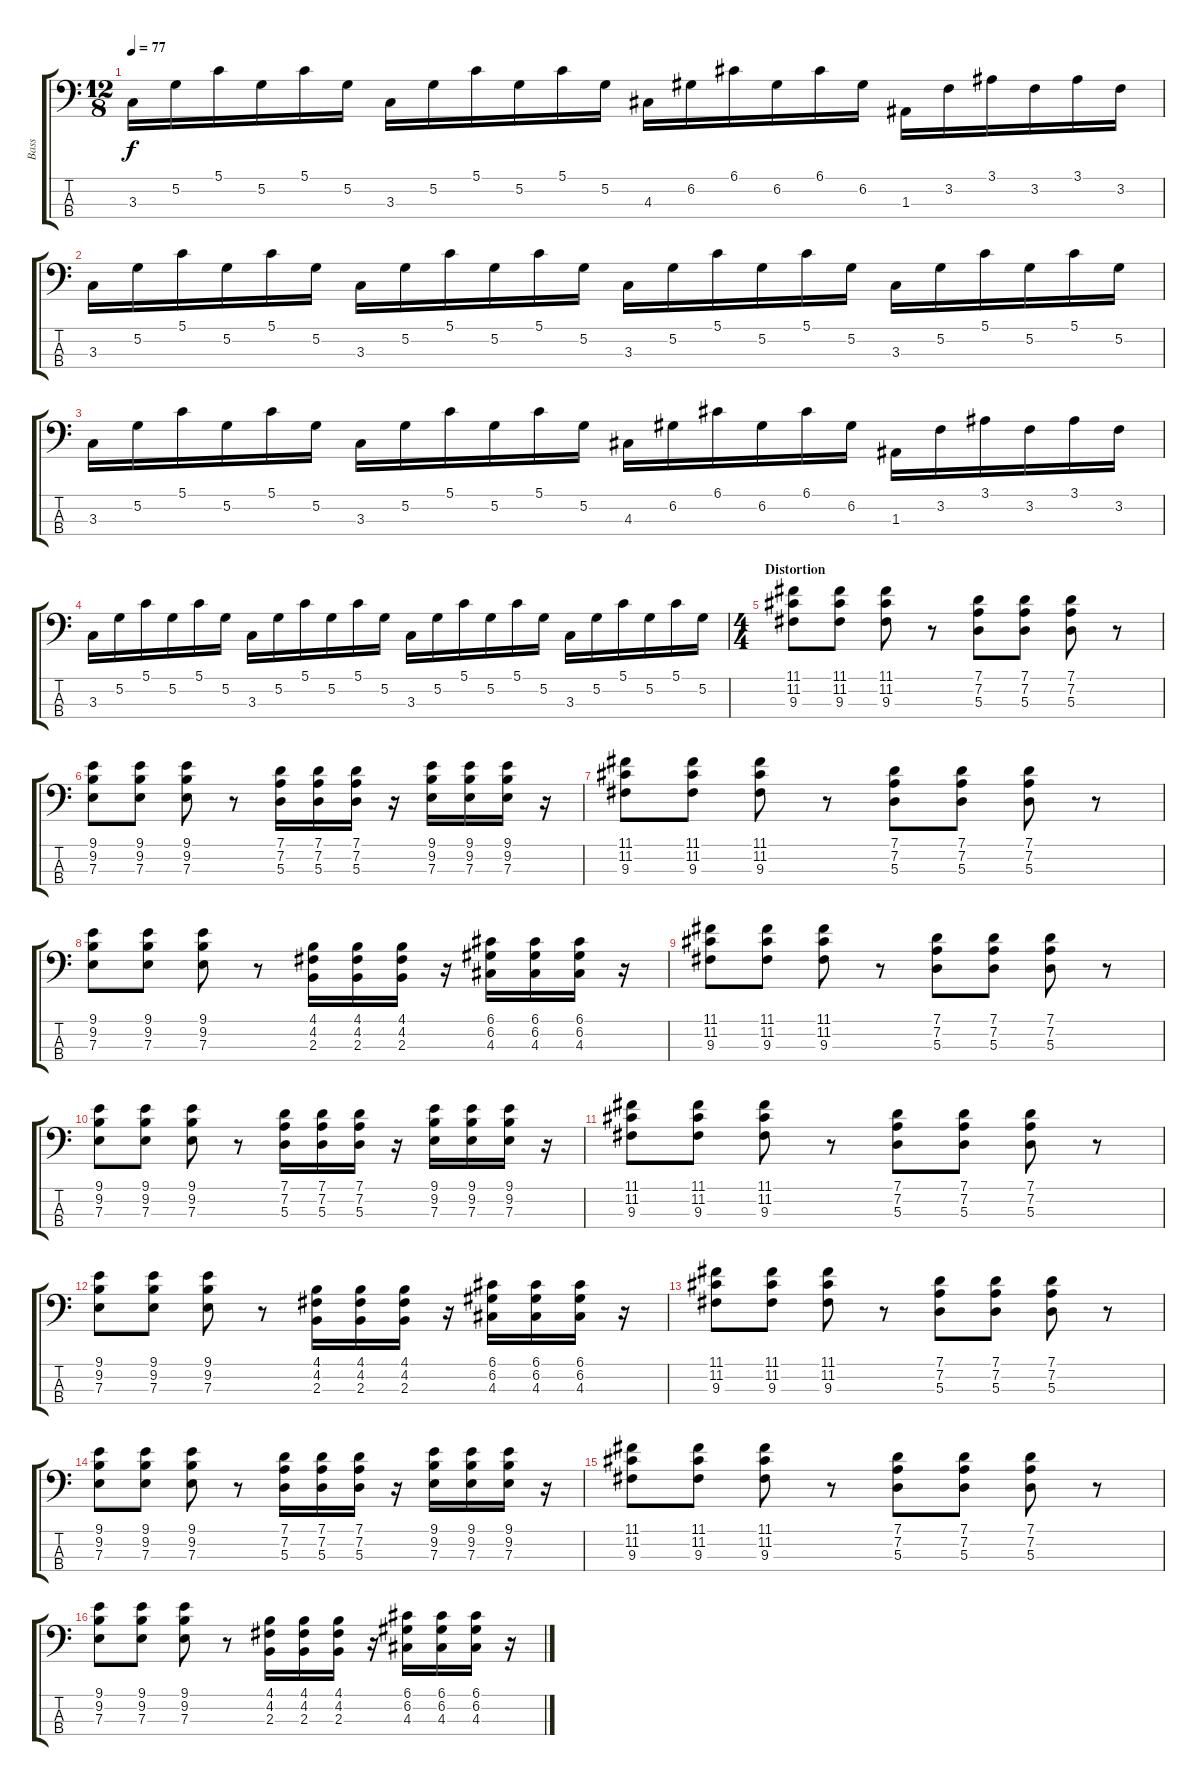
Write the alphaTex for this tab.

\track ("Bass" "Bass") {instrument electricbassfinger}
\staff {score tabs}
\tuning (G2 D2 A1 E1) {hide}
\ts (12 8)
\tempo 77
\clef f4
\ks c
3.3.16{dy f} 5.2.16 5.1.16 5.2.16 5.1.16 5.2.16 3.3.16 5.2.16 5.1.16 5.2.16 5.1.16 5.2.16 4.3.16 6.2.16 6.1.16 6.2.16 6.1.16 6.2.16 1.3.16 3.2.16 3.1.16 3.2.16 3.1.16 3.2.16 |
3.3.16 5.2.16 5.1.16 5.2.16 5.1.16 5.2.16 3.3.16 5.2.16 5.1.16 5.2.16 5.1.16 5.2.16 3.3.16 5.2.16 5.1.16 5.2.16 5.1.16 5.2.16 3.3.16 5.2.16 5.1.16 5.2.16 5.1.16 5.2.16 |
3.3.16 5.2.16 5.1.16 5.2.16 5.1.16 5.2.16 3.3.16 5.2.16 5.1.16 5.2.16 5.1.16 5.2.16 4.3.16 6.2.16 6.1.16 6.2.16 6.1.16 6.2.16 1.3.16 3.2.16 3.1.16 3.2.16 3.1.16 3.2.16 |
3.3.16 5.2.16 5.1.16 5.2.16 5.1.16 5.2.16 3.3.16 5.2.16 5.1.16 5.2.16 5.1.16 5.2.16 3.3.16 5.2.16 5.1.16 5.2.16 5.1.16 5.2.16 3.3.16 5.2.16 5.1.16 5.2.16 5.1.16 5.2.16 |
\ts (4 4)
\section ("" "Distortion")
(11.1 11.2 9.3).8 (11.1 11.2 9.3).8 (11.1 11.2 9.3).8 r.8 (7.1 7.2 5.3).8 (7.1 7.2 5.3).8 (7.1 7.2 5.3).8 r.8 |
(9.1 9.2 7.3).8 (9.1 9.2 7.3).8 (9.1 9.2 7.3).8 r.8 (7.1 7.2 5.3).16 (7.1 7.2 5.3).16 (7.1 7.2 5.3).16 r.16 (9.1 9.2 7.3).16 (9.1 9.2 7.3).16 (9.1 9.2 7.3).16 r.16 |
(11.1 11.2 9.3).8 (11.1 11.2 9.3).8 (11.1 11.2 9.3).8 r.8 (7.1 7.2 5.3).8 (7.1 7.2 5.3).8 (7.1 7.2 5.3).8 r.8 |
(9.1 9.2 7.3).8 (9.1 9.2 7.3).8 (9.1 9.2 7.3).8 r.8 (4.1 4.2 2.3).16 (4.1 4.2 2.3).16 (4.1 4.2 2.3).16 r.16 (6.1 6.2 4.3).16 (6.1 6.2 4.3).16 (6.1 6.2 4.3).16 r.16 |
(11.1 11.2 9.3).8 (11.1 11.2 9.3).8 (11.1 11.2 9.3).8 r.8 (7.1 7.2 5.3).8 (7.1 7.2 5.3).8 (7.1 7.2 5.3).8 r.8 |
(9.1 9.2 7.3).8 (9.1 9.2 7.3).8 (9.1 9.2 7.3).8 r.8 (7.1 7.2 5.3).16 (7.1 7.2 5.3).16 (7.1 7.2 5.3).16 r.16 (9.1 9.2 7.3).16 (9.1 9.2 7.3).16 (9.1 9.2 7.3).16 r.16 |
(11.1 11.2 9.3).8 (11.1 11.2 9.3).8 (11.1 11.2 9.3).8 r.8 (7.1 7.2 5.3).8 (7.1 7.2 5.3).8 (7.1 7.2 5.3).8 r.8 |
(9.1 9.2 7.3).8 (9.1 9.2 7.3).8 (9.1 9.2 7.3).8 r.8 (4.1 4.2 2.3).16 (4.1 4.2 2.3).16 (4.1 4.2 2.3).16 r.16 (6.1 6.2 4.3).16 (6.1 6.2 4.3).16 (6.1 6.2 4.3).16 r.16 |
(11.1 11.2 9.3).8 (11.1 11.2 9.3).8 (11.1 11.2 9.3).8 r.8 (7.1 7.2 5.3).8 (7.1 7.2 5.3).8 (7.1 7.2 5.3).8 r.8 |
(9.1 9.2 7.3).8 (9.1 9.2 7.3).8 (9.1 9.2 7.3).8 r.8 (7.1 7.2 5.3).16 (7.1 7.2 5.3).16 (7.1 7.2 5.3).16 r.16 (9.1 9.2 7.3).16 (9.1 9.2 7.3).16 (9.1 9.2 7.3).16 r.16 |
(11.1 11.2 9.3).8 (11.1 11.2 9.3).8 (11.1 11.2 9.3).8 r.8 (7.1 7.2 5.3).8 (7.1 7.2 5.3).8 (7.1 7.2 5.3).8 r.8 |
(9.1 9.2 7.3).8 (9.1 9.2 7.3).8 (9.1 9.2 7.3).8 r.8 (4.1 4.2 2.3).16 (4.1 4.2 2.3).16 (4.1 4.2 2.3).16 r.16 (6.1 6.2 4.3).16 (6.1 6.2 4.3).16 (6.1 6.2 4.3).16 r.16
